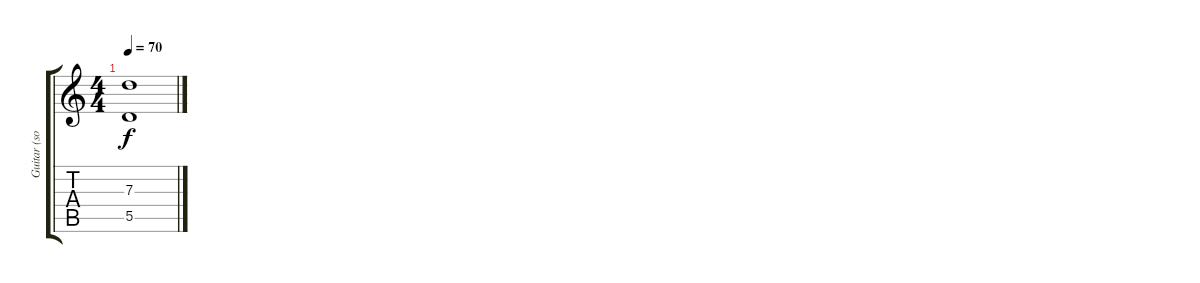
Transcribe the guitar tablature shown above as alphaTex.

\track ("Guitar (solo)" "Guitar (so") {instrument overdrivenguitar}
\staff {score tabs}
\tuning (E4 B3 G3 D3 A2 E2) {hide}
\ts (4 4)
\tempo 70
\clef g2
\ks c
(7.3 5.5).1{dy f volume 3}
